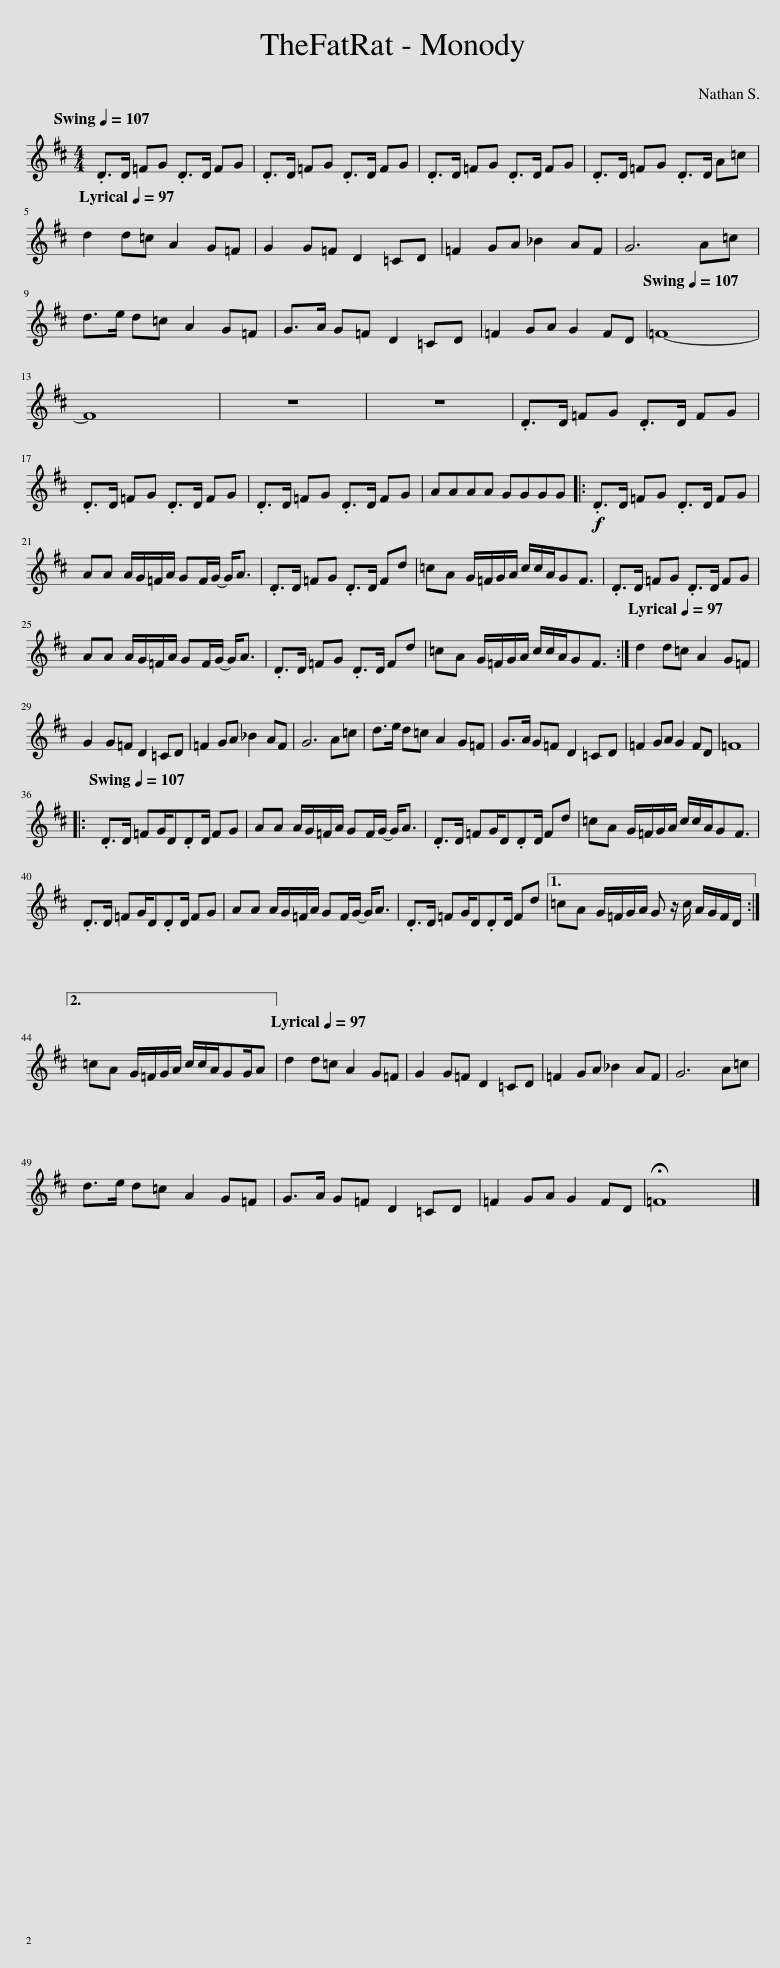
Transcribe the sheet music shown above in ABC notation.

X:1
L:1/8
Q:1/4=107
M:4/4
I:linebreak $
K:none
V:1 treble transpose=-2
V:1
[K:D] .D>D =FG .D>D FG | .D>D =FG .D>D FG | .D>D =FG .D>D FG | .D>D =FG .D>D A=c |$[Q:1/4=97] d2 d=c A2 G=F | %5
 G2 G=F D2 =CD | =F2 GA _B2 AF | G6 A=c |$ d>e d=c A2 G=F | G>A G=F D2 =CD | %10
 =F2 GA G2 FD |[Q:1/4=107] =F8- |$ F8 | z8 | z8 | %15
 .D>D =FG .D>D FG |$ .D>D =FG .D>D FG | .D>D =FG .D>D FG | AAAA GGGG |:!f! .D>D =FG .D>D FG |$ %20
 AA A/G/=F/A/ GF/G/- G<A | .D>D =FG .D>D Fd | =cA G/=F/G/A/ c/c/A/GF3/2 | .D>D =FG .D>D FG |$ AA A/G/=F/A/ GF/G/- G<A | %25
 .D>D =FG .D>D Fd | =cA G/=F/G/A/ c/c/A/GF3/2 :|[Q:1/4=97] d2 d=c A2 G=F |$ G2 G=F D2 =CD | =F2 GA _B2 AF | %30
 G6 A=c | d>e d=c A2 G=F | G>A G=F D2 =CD | =F2 GA G2 FD | =F8 |:$ %35
[Q:1/4=107] .D>D =FG/D.DD/ FG | AA A/G/=F/A/ GF/G/- G<A | .D>D =FG/D.DD/ Fd | =cA G/=F/G/A/ c/c/A/GF3/2 |$ .D>D =FG/D.DD/ FG | %40
 AA A/G/=F/A/ GF/G/- G<A | .D>D =FG/D.DD/ Fd |1 =cA G/=F/G/A/ G z/ c/ A/G/F/D/ :|2$ =cA G/=F/G/A/ c/c/A/GG/A ||[Q:1/4=97] d2 d=c A2 G=F | %45
 G2 G=F D2 =CD | =F2 GA _B2 AF | G6 A=c |$ d>e d=c A2 G=F | G>A G=F D2 =CD | %50
 =F2 GA G2 FD | !fermata!=F8 |] %52
